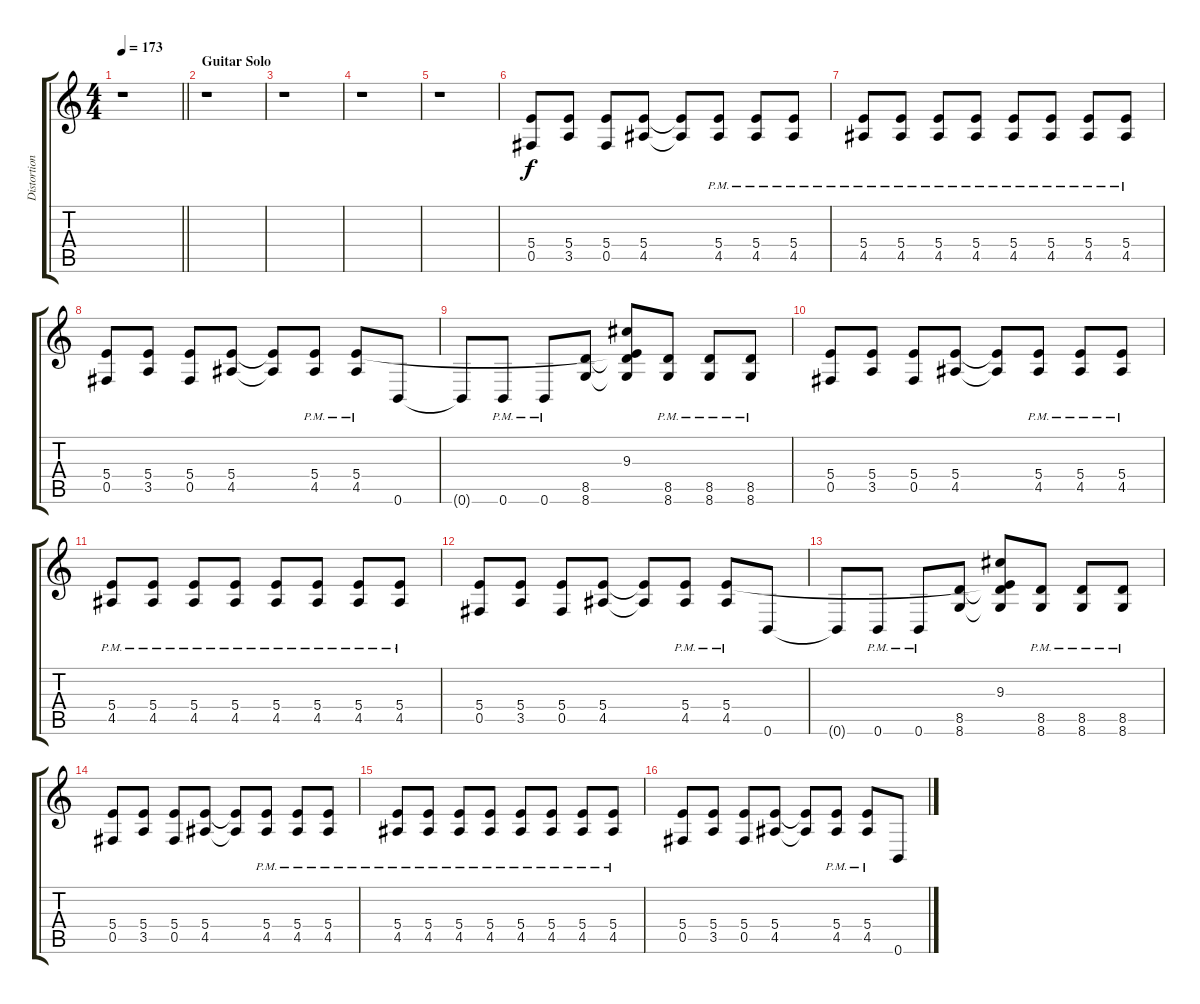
\track ("Distortion guitar" "Distortion") {instrument distortionguitar}
\staff {score tabs}
\tuning (Db4 Ab3 E3 B2 Gb2 B1) {hide}
\ts (4 4)
\tempo 173
\clef g2
\barLineRight lightlight
\ks c
r.1{dy f} |
\section ("" "Guitar Solo")
r.1 |
r.1 |
r.1 |
r.1 |
(5.4 0.5).8 (5.4 3.5).8 (5.4 0.5).8 (5.4 4.5).8 (5.4{t} 4.5{t}).8 (5.4{pm} 4.5{pm}).8 (5.4{pm} 4.5{pm}).8 (5.4{pm} 4.5{pm}).8 |
(5.4{pm} 4.5{pm}).8 (5.4{pm} 4.5{pm}).8 (5.4{pm} 4.5{pm}).8 (5.4{pm} 4.5{pm}).8 (5.4{pm} 4.5{pm}).8 (5.4{pm} 4.5{pm}).8 (5.4{pm} 4.5{pm}).8 (5.4{pm} 4.5{pm}).8 |
(5.4 0.5).8 (5.4 3.5).8 (5.4 0.5).8 (5.4 4.5).8 (5.4{t} 4.5{t}).8 (5.4{pm} 4.5{pm}).8 (5.4{pm} 4.5{pm}).8 0.6.8 |
0.6{t}.8 0.6{pm}.8 0.6{pm}.8 (8.5 8.6).8 (9.3 5.4{t} 8.5{t} 8.6{t}).8 (8.5{pm} 8.6{pm}).8 (8.5{pm} 8.6{pm}).8 (8.5{pm} 8.6{pm}).8 |
(5.4 0.5).8 (5.4 3.5).8 (5.4 0.5).8 (5.4 4.5).8 (5.4{t} 4.5{t}).8 (5.4{pm} 4.5{pm}).8 (5.4{pm} 4.5{pm}).8 (5.4{pm} 4.5{pm}).8 |
(5.4{pm} 4.5{pm}).8 (5.4{pm} 4.5{pm}).8 (5.4{pm} 4.5{pm}).8 (5.4{pm} 4.5{pm}).8 (5.4{pm} 4.5{pm}).8 (5.4{pm} 4.5{pm}).8 (5.4{pm} 4.5{pm}).8 (5.4{pm} 4.5{pm}).8 |
(5.4 0.5).8 (5.4 3.5).8 (5.4 0.5).8 (5.4 4.5).8 (5.4{t} 4.5{t}).8 (5.4{pm} 4.5{pm}).8 (5.4{pm} 4.5{pm}).8 0.6.8 |
0.6{t}.8 0.6{pm}.8 0.6{pm}.8 (8.5 8.6).8 (9.3 5.4{t} 8.5{t} 8.6{t}).8 (8.5{pm} 8.6{pm}).8 (8.5{pm} 8.6{pm}).8 (8.5{pm} 8.6{pm}).8 |
(5.4 0.5).8 (5.4 3.5).8 (5.4 0.5).8 (5.4 4.5).8 (5.4{t} 4.5{t}).8 (5.4{pm} 4.5{pm}).8 (5.4{pm} 4.5{pm}).8 (5.4{pm} 4.5{pm}).8 |
(5.4{pm} 4.5{pm}).8 (5.4{pm} 4.5{pm}).8 (5.4{pm} 4.5{pm}).8 (5.4{pm} 4.5{pm}).8 (5.4{pm} 4.5{pm}).8 (5.4{pm} 4.5{pm}).8 (5.4{pm} 4.5{pm}).8 (5.4{pm} 4.5{pm}).8 |
(5.4 0.5).8 (5.4 3.5).8 (5.4 0.5).8 (5.4 4.5).8 (5.4{t} 4.5{t}).8 (5.4{pm} 4.5{pm}).8 (5.4{pm} 4.5{pm}).8 0.6.8
